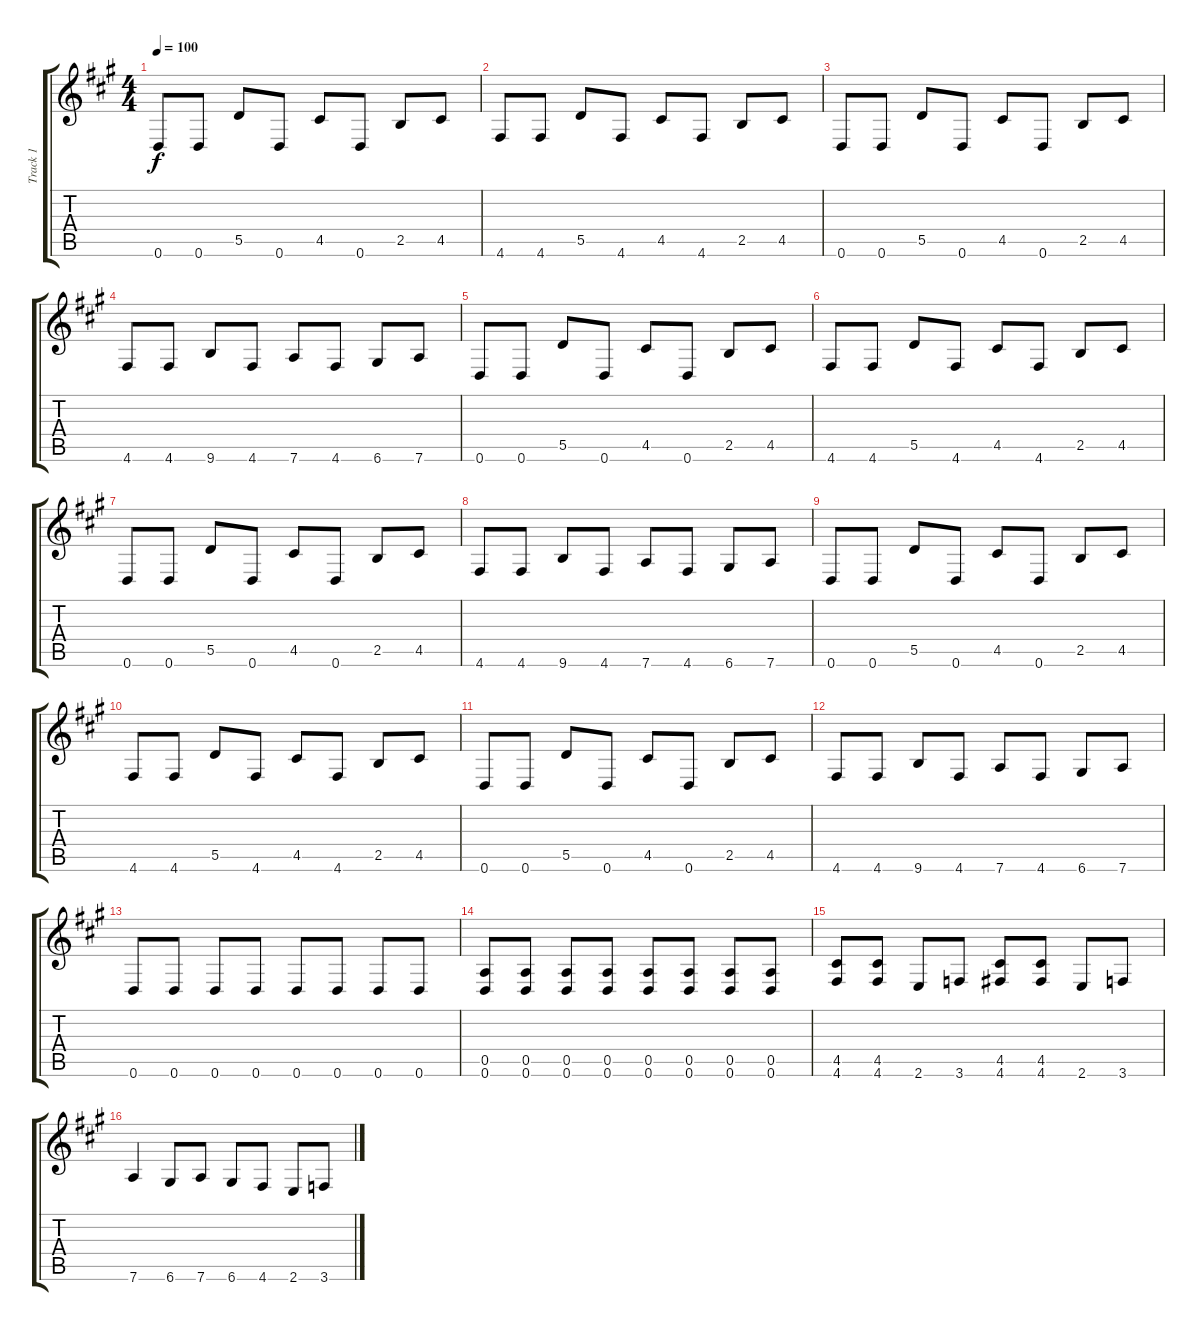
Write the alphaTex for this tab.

\track ("Track 1" "Track 1") {instrument distortionguitar}
\staff {score tabs}
\tuning (E4 B3 G3 D3 A2 D2) {hide}
\ts (4 4)
\tempo 100
\clef g2
\ks a
0.6.8{dy f} 0.6.8 5.5.8 0.6.8 4.5.8 0.6.8 2.5.8 4.5.8 |
4.6.8 4.6.8 5.5.8 4.6.8 4.5.8 4.6.8 2.5.8 4.5.8 |
0.6.8 0.6.8 5.5.8 0.6.8 4.5.8 0.6.8 2.5.8 4.5.8 |
4.6.8 4.6.8 9.6.8 4.6.8 7.6.8 4.6.8 6.6.8 7.6.8 |
0.6.8 0.6.8 5.5.8 0.6.8 4.5.8 0.6.8 2.5.8 4.5.8 |
4.6.8 4.6.8 5.5.8 4.6.8 4.5.8 4.6.8 2.5.8 4.5.8 |
0.6.8 0.6.8 5.5.8 0.6.8 4.5.8 0.6.8 2.5.8 4.5.8 |
4.6.8 4.6.8 9.6.8 4.6.8 7.6.8 4.6.8 6.6.8 7.6.8 |
0.6.8 0.6.8 5.5.8 0.6.8 4.5.8 0.6.8 2.5.8 4.5.8 |
4.6.8 4.6.8 5.5.8 4.6.8 4.5.8 4.6.8 2.5.8 4.5.8 |
0.6.8 0.6.8 5.5.8 0.6.8 4.5.8 0.6.8 2.5.8 4.5.8 |
4.6.8 4.6.8 9.6.8 4.6.8 7.6.8 4.6.8 6.6.8 7.6.8 |
0.6.8 0.6.8 0.6.8 0.6.8 0.6.8 0.6.8 0.6.8 0.6.8 |
(0.5 0.6).8 (0.5 0.6).8 (0.5 0.6).8 (0.5 0.6).8 (0.5 0.6).8 (0.5 0.6).8 (0.5 0.6).8 (0.5 0.6).8 |
(4.5 4.6).8 (4.5 4.6).8 2.6.8 3.6.8 (4.5 4.6).8 (4.5 4.6).8 2.6.8 3.6.8 |
7.6.4 6.6.8 7.6.8 6.6.8 4.6.8 2.6.8 3.6.8
